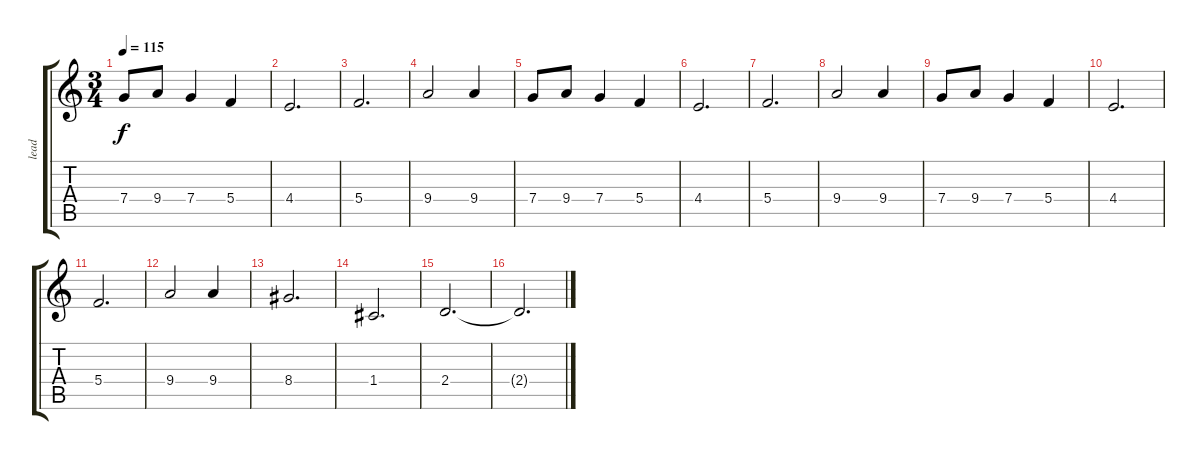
\track ("lead" "lead") {instrument distortionguitar}
\staff {score tabs}
\tuning (D4 A3 F3 C3 G2 C2) {hide}
\ts (3 4)
\tempo 115
\clef g2
\ks c
7.4.8{dy f} 9.4.8 7.4.4 5.4.4 |
4.4.2{d} |
5.4.2{d} |
9.4.2 9.4.4 |
7.4.8 9.4.8 7.4.4 5.4.4 |
4.4.2{d} |
5.4.2{d} |
9.4.2 9.4.4 |
7.4.8 9.4.8 7.4.4 5.4.4 |
4.4.2{d} |
5.4.2{d} |
9.4.2 9.4.4 |
8.4.2{d} |
1.4.2{d} |
2.4.2{d} |
2.4{t}.2{d}
